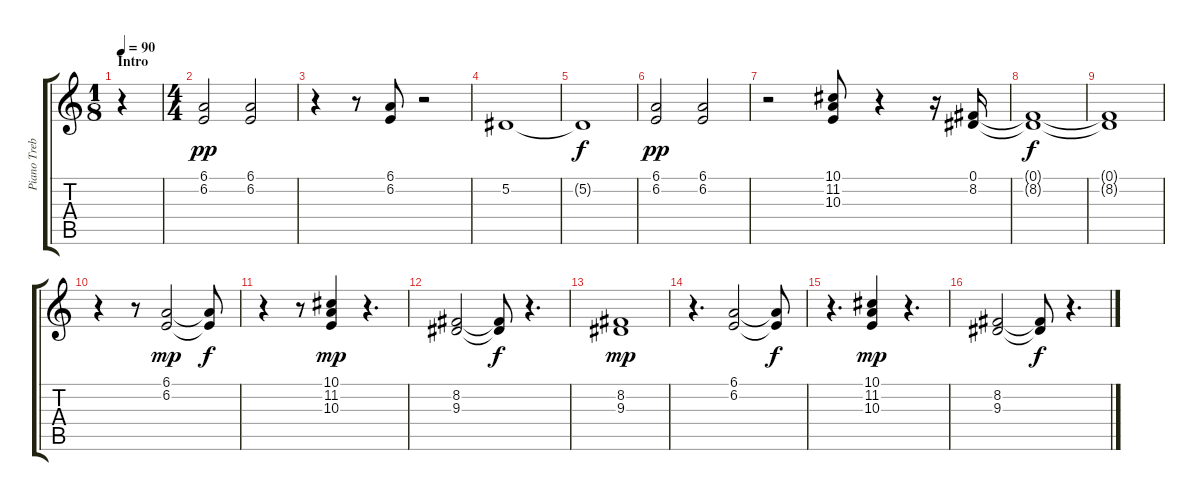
\track ("Piano Treble (Dizzy)" "Piano Treb") {instrument brightacousticpiano}
\staff {score tabs}
\tuning (Eb4 Bb3 Gb3 Db3 Ab2 Eb2) {hide}
\ts (1 8)
\section ("" "Intro")
\tempo 90
\clef g2
\ks c
r.4{dy pp instrument brightacousticpiano} |
\ts (4 4)
(6.1 6.2).2 (6.1 6.2).2 |
r.4 r.8 (6.1 6.2).8 r.2 |
5.2.1 |
5.2{t}.1{dy f} |
(6.1 6.2).2{dy pp} (6.1 6.2).2 |
r.2 (10.1 11.2 10.3).8 r.4 r.16 (0.1 8.2).16 |
(0.1{t} 8.2{t}).1{dy f} |
(0.1{t} 8.2{t}).1 |
r.4 r.8 (6.1 6.2).2{dy mp} (6.1{t} 6.2{t}).8{dy f} |
r.4 r.8 (10.1 11.2 10.3).4{dy mp} r.4{d} |
(8.2 9.3).2 (8.2{t} 9.3{t}).8{dy f} r.4{d} |
(8.2 9.3).1{dy mp} |
r.4{d} (6.1 6.2).2 (6.1{t} 6.2{t}).8{dy f} |
r.4{d} (10.1 11.2 10.3).4{dy mp} r.4{d} |
(8.2 9.3).2 (8.2{t} 9.3{t}).8{dy f} r.4{d}
